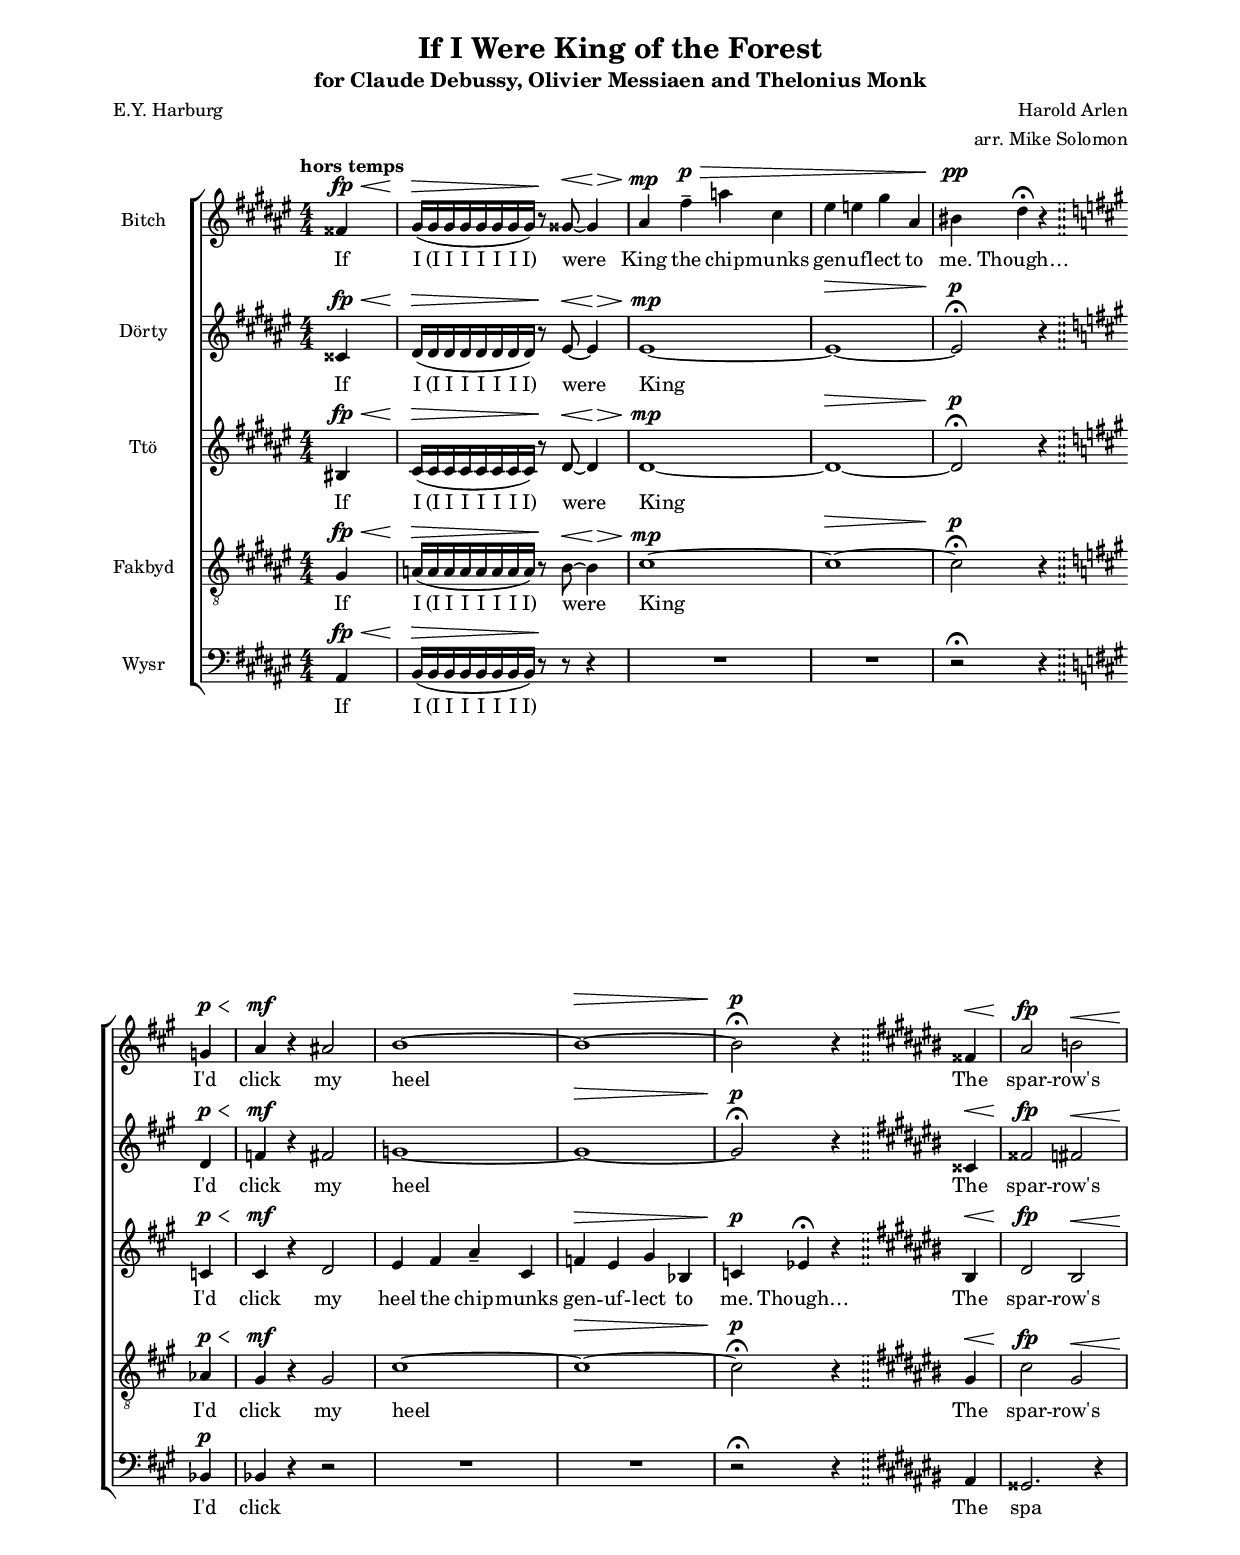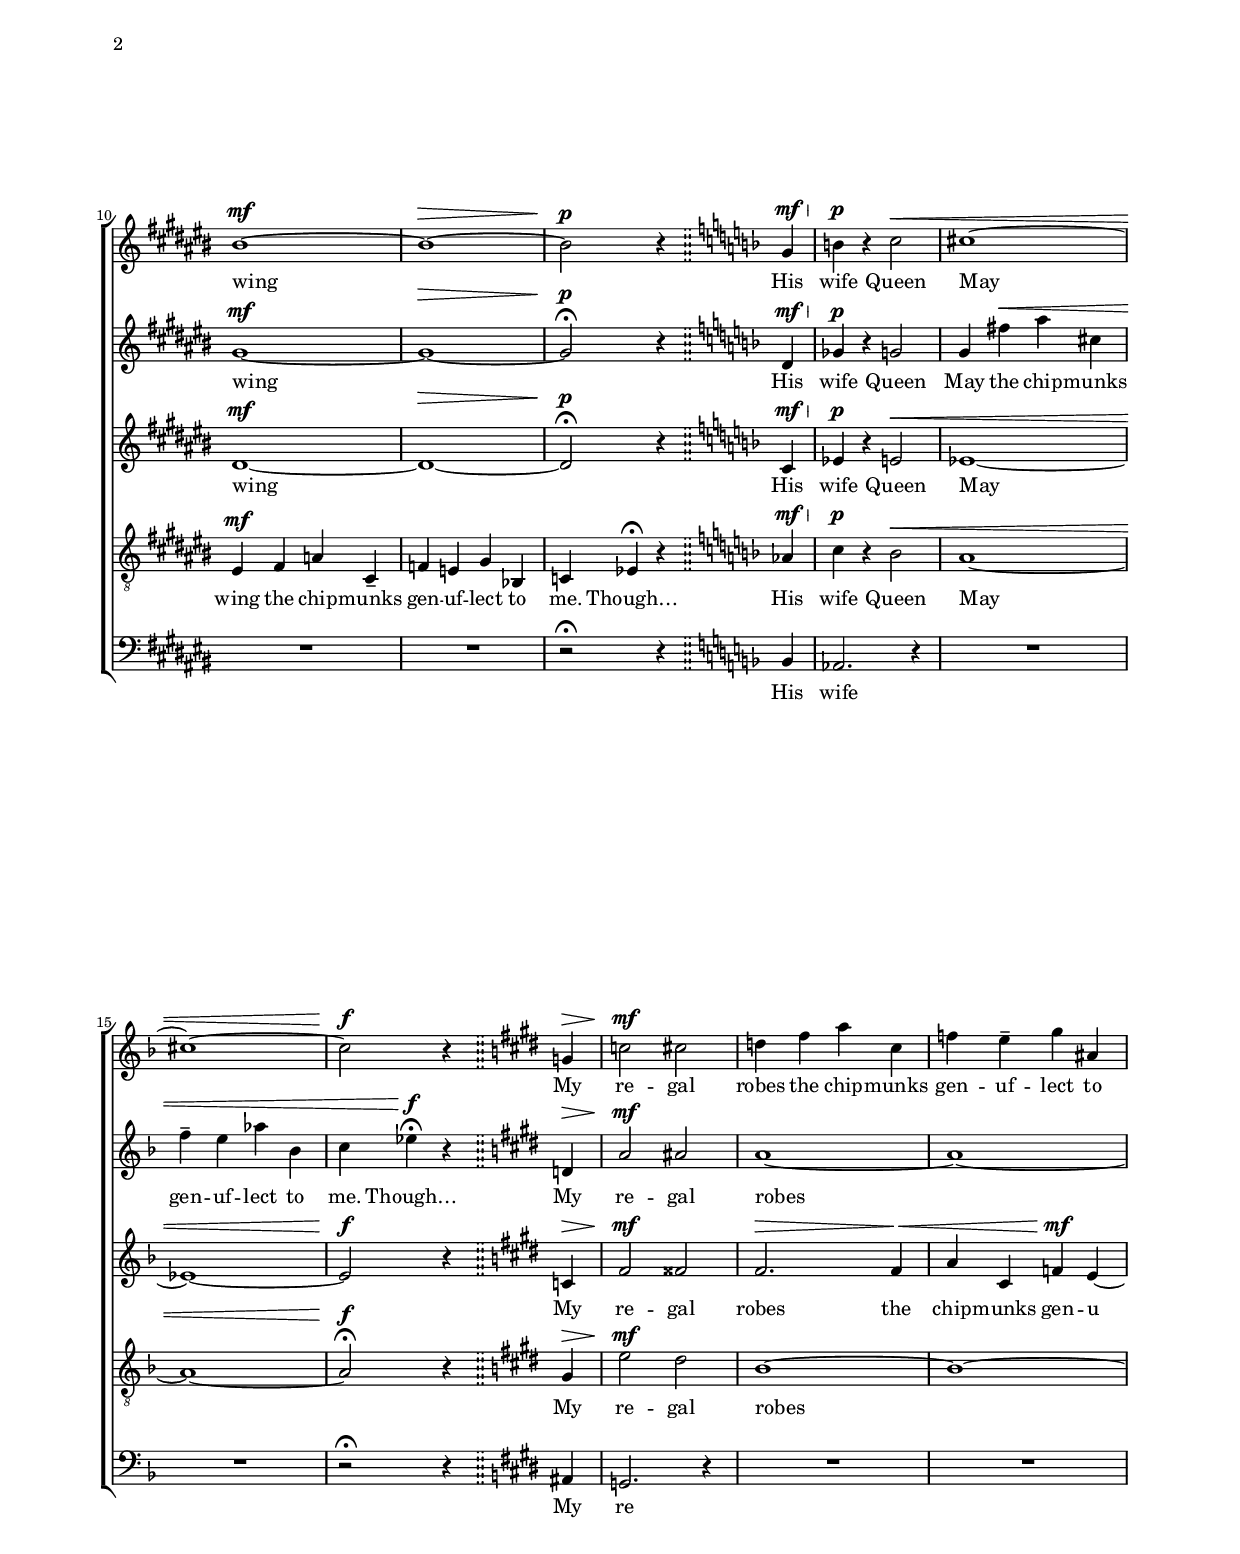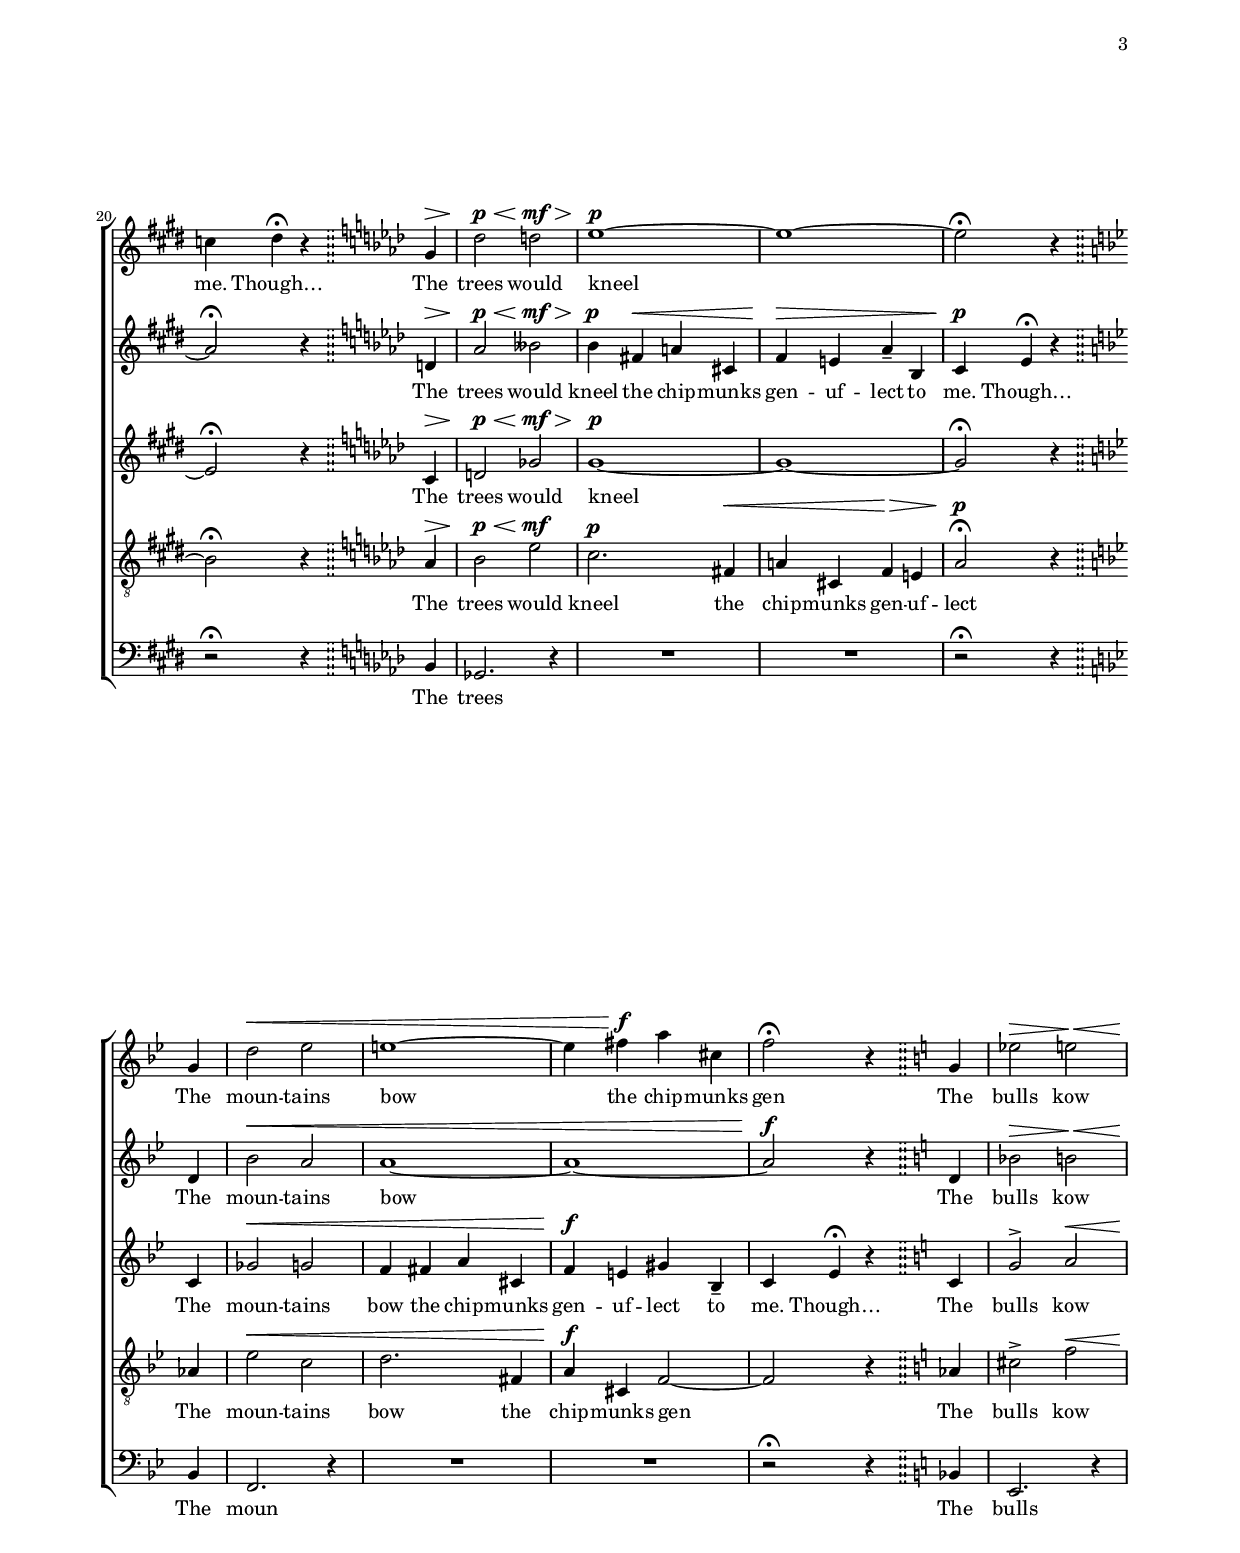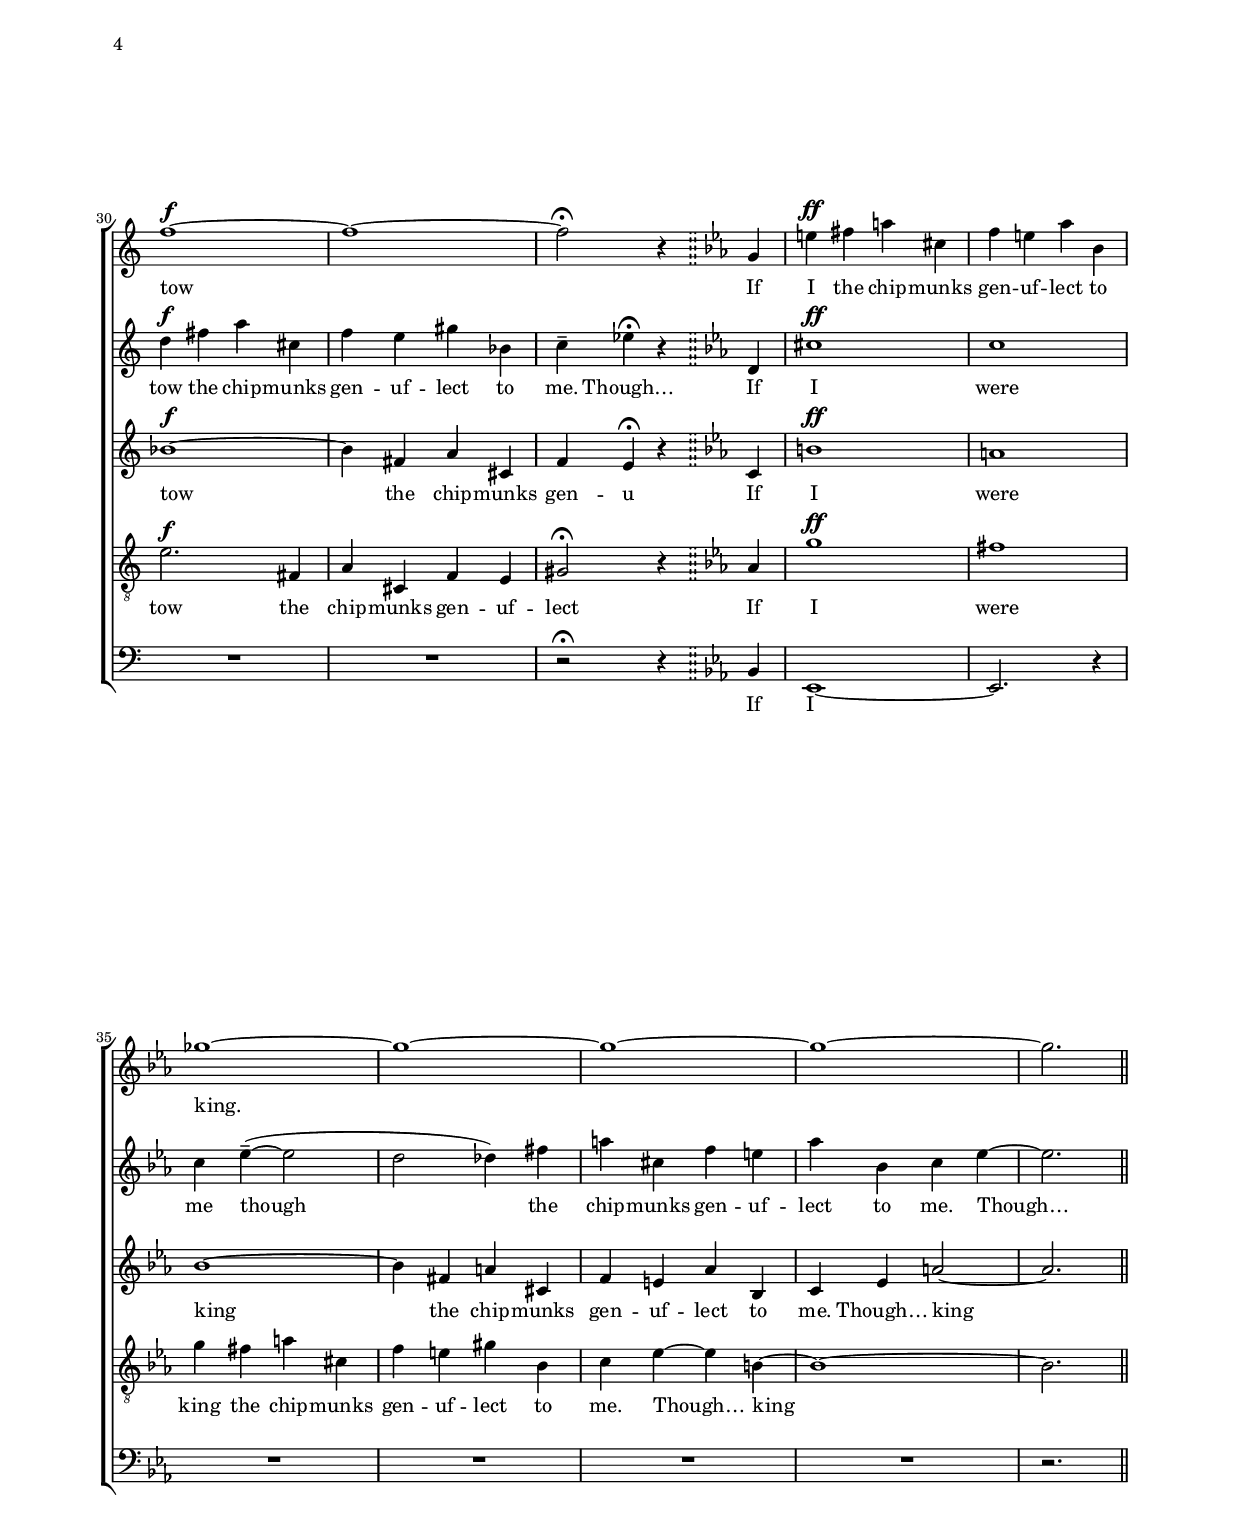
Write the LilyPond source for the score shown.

#(set-global-staff-size 15.87)

\version "2.17.0"
\include "defs-devel.ly"

#(ly:set-option 'point-and-click #f)

#(set-global-staff-size 15.87)
#(set-accidental-style 'modern-cautionary)

rall = \mark \markup \italic "rall."
accel = \mark \markup \italic "accel."
moltorall = \mark \markup \italic "molto rall."

\paper {
  footnote-separator-markup = \markup { \column { " "\override #`(span-factor . 1/5) { \draw-hline } }}
  footnote-padding = 5\mm
  top-system-spacing = #'((basic-distance . 1) (minimum-distance . 0) (padding . 1) (stretchability . 40))
  bottom-system-spacing = #'((basic-distance . 1) (minimum-distance . 0) (padding . 1) (stretchability . 50))
  ragged-right = ##f
  left-margin = 0.75\in
  right-margin = 0.75\in
  top-margin = 0.5\in
  bottom-margin = 0.6\in
  ragged-last-bottom = ##f
  %max-systems-per-page = #2
  %%%%%%%% !
  %%%%%%%% !
  %%%%%%%% !
  %%%%%%%% !
  page-count = #4
}

%indy = #(make-music 'LaissezVibrerEvent)
indy = #(make-articulation "downbow")

\header {
  title = "If I Were King of the Forest"
  subtitle = "for Claude Debussy, Olivier Messiaen and Thelonius Monk"
  composer = "Harold Arlen"
  poet = "E.Y. Harburg"
  arranger = "arr. Mike Solomon"
}

hairlenSmall = {
  \hairlen #4
}

hairlenMed = {
  \hairlen #8
}

prefatoryMatter = {
  \autoBeamOff
}

\defineBarLine "!!" #'("!!" "" "")

mblue = { }
Mred = { }
mred = { }


\defineBarLine "!!" #'("!!" "" "")
marksKOTF = {
  \partial 4
  \tempo "hors temps"
  s4
  \repeat unfold 8 { s1*3 s2. \bar "!!" s4 }
  s1*6 |
  s2. \bar "||"
}

sopranoKOTF = \relative c' {
  \key fis \major
  \Mred \hairlenMed fisis4^\fp^\< |
  \set melismaBusyProperties = #'()
  gis16^\> [ ( gis gis gis gis gis gis gis ) ] r8\! << { \unset melismaBusyProperties gisis8 ~ gisis4 |
  ais4 \Black \mblue fis'-- a \mblue cis, |
  \mblue eis e \mblue gis \mblue ais, |
  bis \mblue dis^\fermata r4
  \key a \major
   } { \hairlenSmall s8.^\< \hairlenSmall s8.^\> s4^\mp s2.^\p^\> s1 s2^\pp } >>
  g,4^\p^\< |
  a^\mf r ais2 |
  b1 ~ |
  b^\> ~ |
  b2^\p^\fermata r4 
  \key cis \major
  fisis^\< |
  ais2^\fp b2^\< |
  bis1\!^\mf ~ |
  bis1^\> ~ |
  bis2^\p r4 
  \key f \major
  g4^\mf^\> |
  b4^\p r4 c2^\< |
  cis1 ~ |
  cis ~ |
  cis2^\f r4 
  \key e \major
  g^\> |
  c2^\mf cis |
  d4 fis a cis, |
  f e-- gis ais, |
  c dis^\fermata r 
  \key aes \major
   g,^\> |
  des'2^\p^\< d^\mf^\> |
  ees1^\p ~ |
  ees1 ~ |
  ees2^\fermata r4 
  \key bes \major
   g, |
  d'2^\< ees |
  e1 ~ |
  e4 fis^\f a cis, |
  f2^\fermata r4 
  \key c \major
   g, |
  ees'2^\> e^\< |
  f1^\f ~ |
  f ~ |
  f2^\fermata r4 
  \key ees \major
   g, |
  e'^\ff fis a cis, |
  f e aes bes, |
  ges'1 ~ |
  ges ~ |
  ges ~ |
  ges ~ |
  ges2.    
}

sopranoKOTFWords = \lyricmode {
  If I (I I I I I I I) were King
  the chip -- munks gen -- uf -- lect to me. Though…
  I'd click my heel
  The spar -- row's wing
  His wife Queen May
  My re -- gal robes
  the chip -- munks gen -- uf -- lect to me. Though…
  The trees would kneel
  The moun -- tains bow
  the chip -- munks gen
  The bulls kow tow
  If I
  the chip -- munks gen -- uf -- lect to king.
}

mezzoKOTF = \relative c' {
  \key fis \major
  \Mred \hairlenMed cisis4^\fp^\< |
  \set melismaBusyProperties = #'()
  dis16^\> [ ( dis dis dis dis dis dis dis ) ] r8\! \unset melismaBusyProperties << { eis8 ~ eis4 |
  eis1 ~ |
  eis ~ |
  eis2^\fermata
  } { \hairlenSmall s8.^\< \hairlenSmall s8.^\> s1^\mp s1^\> s4^\p } >> r4
  \key a \major
  d4^\p^\< |
  f4^\mf r fis2 |
  g1 ~ |
  g^\> ~ |
  g2^\fermata^\p r4 
  \key cis \major
  cisis,4^\< |
  fisis2^\fp fis^\< |
  gis1^\mf ~ |
  gis^\> ~ |
  gis2^\p^\fermata r4 
  \key f \major
  d4^\mf^\> | ges4^\p r
  g2 |
  g4 fis'4^\< a cis, |
  f-- e4 aes bes, |
  c ees^\fermata^\f r4
  \key e \major
  d,^\> |
  a'2^\mf ais |
  a1 ~ |
  a ~ |
  a2^\fermata r4
  \key aes \major
  d,4^\> |
  aes'2^\p^\< beses^\mf^\> |
  bes4^\p fis^\< a cis, |
  f^\> e aes-- bes, |
  c^\p ees^\fermata r4 \key bes \major d4 |
  bes'2^\< a |
  a1 ~ |
  a ~ |
  a2^\f r4 \key c \major d,4 |
  bes'2^\> b^\< |
  d4^\f fis4 a cis, |
  f e gis bes, |
  c-- ees^\fermata r4 \key ees \major
  d, |
  cis'1^\ff |
  c |
  c4 ees-- ~ ( ees2 |
  d2 des4 ) fis4 |
  a cis, f e |
  aes bes, c ees ~ |
  ees2.  
}

mezzoKOTFWords = \lyricmode {
  If I (I I I I I I I) were King
  I'd click my heel
  The spar -- row's wing
  His wife Queen May
  the chip -- munks gen -- uf -- lect to me. Though…
  My re -- gal robes
  The trees would kneel
  the chip -- munks gen -- uf -- lect to me. Though…
  The moun -- tains bow
  The bulls kow tow
  the chip -- munks gen -- uf -- lect to me. Though…
  If I were me though
  the chip -- munks gen -- uf -- lect to me. Though…
}

altoKOTF = \relative c' {
  \key fis \major
  \hairlenMed bis4^\fp^\< |
  \set melismaBusyProperties = #'()
  \Mred cis16^\> [ ( cis cis cis cis cis cis cis ) ] r8\! << { \unset melismaBusyProperties dis8 ~ dis4 |
  dis1 ~ |
  dis ~ |
  dis2^\fermata } { \hairlenSmall s8.^\< \hairlenSmall s8.^\> s1^\mp s1^\> s4^\p } >> r4 
  \key a \major
  c4^\p^\< |
  cis4^\mf r d2 |
  e4 fis a-- cis, |
  f^\> e gis bes, |
  c^\p ees^\fermata r4
  \key cis \major
  bis^\< |
  dis2^\fp bis^\< |
  dis1^\mf ~ |
  dis^\> ~ |
  dis2^\p^\fermata r4 \key f \major
  c^\mf^\> |
  ees4^\p r e2^\< |
  ees1 ~ |
  ees ~ |
  ees2^\f r4 \key e \major
  c4^\> |
  fis2^\mf fisis |
  fis2.^\> fis4^\< |
  a cis, f^\mf e ~ |
  e2^\fermata r4
  \key aes \major
  c4^\> |
  d2^\p^\< ges^\mf^\> |
  g1^\p ~ |
  g ~ |
  g2^\fermata r4
  \key bes \major
  c,4 |
  ges'2^\< g |
  f4 fis a cis, |
  f^\f e gis bes,-- |
  c ees^\fermata r4
  \key c \major
  c |
  g'2^> a^\< |
  bes1^\f ~ |
  bes4 fis a cis, |
  f e^\fermata r4
  \key ees \major
  c |
  b'1^\ff |
  a |
  bes ~ |
  bes4 fis a cis, |
  f e aes bes, |
  c ees a2 ~ |
  a2.
}

altoKOTFWords = \lyricmode {
  If I (I I I I I I I) were King
  I'd click my heel
  the chip -- munks gen -- uf -- lect to me. Though…
  The spar -- row's wing
  His wife Queen May
  My re -- gal robes
  the chip -- munks gen -- u
  The trees would kneel
  The moun -- tains bow
  the chip -- munks gen -- uf -- lect to me. Though…
  The bulls kow tow
  the chip -- munks gen -- u
  If I were king
  the chip -- munks gen -- uf -- lect to me. Though…
  king
}

tenorKOTF = \relative c' {
  \clef "treble_8"
  \key fis \major
  \hairlenMed gis4^\fp^\< |
  \set melismaBusyProperties = #'()
  \Mred a16^\> [ ( a a a a a a a ) ] r8\! << { \unset melismaBusyProperties b8 ~ b4 |
  cis1 ~ |
  cis ~ |
  cis2^\fermata } { \hairlenSmall s8.^\< \hairlenSmall s8.^\> s1^\mp s1^\> s4^\p } >>  r4
  \key a \major
  aes4^\p^\< |
  gis^\mf r gis2 |
  cis1 ~ |
  cis^\> ~ |
  cis2^\p^\fermata r4 \key cis \major gis^\< |
  cis2^\fp gis^\< |
  eis4^\mf fis a cis,-- |
  f e gis bes, |
  c ees^\fermata r4 \key f \major
  aes4^\mf^\> |
  c4^\p r bes2^\< |
  a1 ~ |
  a ~ |
  a2^\f^\fermata r4 \key e \major
  gis^\> |
  e'2^\mf dis |
  b1 ~ |
  b1 ~ |
  b2^\fermata r4 \key aes \major
  aes4^\> |
  bes2^\p^\< ees^\mf |
  c2.^\p fis,4^\< |
  a cis, f^\> e |
  aes2^\p^\fermata r4
  \key bes \major
  aes4 |
  ees'2^\< c |
  d2. fis,4 |
  a^\f cis, f2 ~ |
  f2 r4 \key c \major
  aes |
  cis2^> f^\< |
  e2.^\f fis,4 |
  a cis, f e4 |
  gis2^\fermata r4 \key ees \major
  aes |
  g'1^\ff |
  fis |
  g4 fis a cis, |
  f e gis bes, |
  c ees ~ ees b4 ~ |
  b1 ~ |
  b2.
 
  
}

tenorKOTFWords = \lyricmode {
  If I (I I I I I I I) were King
  I'd click my heel
  The spar -- row's wing
  the chip -- munks gen -- uf -- lect to me. Though…
  His wife Queen May
  My re -- gal robes
  The trees would kneel
  the chip -- munks gen -- uf -- lect
  The moun -- tains bow
  the chip -- munks gen
  The bulls kow tow
  the chip -- munks gen -- uf -- lect
  If I were king
  the chip -- munks gen -- uf -- lect to me. Though…
  king
}

bassKOTF = \relative c {
  \clef "bass"
  \key fis \major
  \hairlenMed \Mred ais4^\fp^\< |
  \set melismaBusyProperties = #'()
  b16^\> [ ( b b b b b b b ) ] r8\! \unset melismaBusyProperties r8 r4 |
  R1 |
  R1 |
  r2^\fermata r4
  \key a \major
  bes4^\p |
  bes r r2 |
  R1 |
  R1 |
  r2^\fermata r4 \key cis \major
  ais |
  gisis2. r4 |
  R1 |
  R1 |
  r2^\fermata r4 \key f \major bes |
  aes2. r4 |
  R1 |
  R1 |
  r2^\fermata r4 \key e \major ais |
  g2. r4 |
  R1 |
  R1 |
  r2^\fermata r4 \key aes \major bes |
  ges2. r4 |
  R1 |
  R1 |
  r2^\fermata r4 \key bes \major bes |
  f2. r4 |
  R1 |
  R1 |
  r2^\fermata r4 \key c \major bes |
  e,2. r4 |
  R1 |
  R1 |
  r2^\fermata r4 \key ees \major bes' |
  ees,1  ~|
  ees2. r4 |
  R1*4 |
  r2.
}

bassKOTFWords = \lyricmode {
  If I (I I I I I I I)
  I'd click
  The spa
  His wife
  My re
  The trees
  The moun
  The bulls
  If I
}


\score {
  \new ChoirStaff <<
    \new Staff \with { midiInstrument = #"vibraphone" instrumentName = \bitchName } <<
      \new Voice = "soprano" { << { \numericTimeSignature
	\prefatoryMatter
        \sopranoKOTF
      } {
        \marksKOTF
      } >> }
      \new Lyrics \lyricsto "soprano" {
        \sopranoKOTFWords
      }
    >>
    \new Staff \with { midiInstrument = #"vibraphone" instrumentName = \dortyName } <<
      \new Voice = "mezzo" { \numericTimeSignature
	\prefatoryMatter
        \mezzoKOTF
      }
      \new Lyrics \lyricsto "mezzo" {
        \mezzoKOTFWords
      }
    >>
    \new Staff \with { midiInstrument = #"vibraphone" instrumentName = \ttoName } <<
      \new Voice = "alto" { \numericTimeSignature
	\prefatoryMatter
        \altoKOTF
      }
      \new Lyrics \lyricsto "alto" {
        \altoKOTFWords
      }
    >>
    \new Staff \with { midiInstrument = #"vibraphone" instrumentName = \fakbydName } <<
      \new Voice = "tenor" { \numericTimeSignature
	\prefatoryMatter
        \tenorKOTF
      }
      \new Lyrics \lyricsto "tenor" {
        \tenorKOTFWords
      }
    >>
    \new Staff \with { midiInstrument = #"vibraphone" instrumentName = \wysrName } <<
      \new Voice = "bass" { \numericTimeSignature
	\prefatoryMatter
        \bassKOTF
      }
      \new Lyrics \lyricsto "bass" {
        \bassKOTFWords
      }
    >>
  >>
  \layout {
    \context {
      \Voice
      \override HorizontalBracket.direction = #UP
      \consists "Horizontal_bracket_engraver"
      \override TextScript #'layer = #6
      \override NoteHead #'layer = #7
      \override Glissando #'breakable = ##t
      \override TupletNumber #'breakable = ##t
      \override TupletBracket #'breakable = ##t
      \remove "Forbid_line_break_engraver"
    }
    \context {
      \Staff
      %\consists "Metronome_mark_engraver"
      \override TimeSignature #'style = #'numbered
      \override StaffSymbol #'layer = #4
      \override TimeSignature #'layer = #3
      \override TimeSignature #'whiteout = ##t
    }
    \context {
      \Lyrics
      %\override LyricText #'whiteout = ##t
      \override LyricText #'layer = #6
    }
    \context {
      \Score
      %\remove "Metronome_mark_engraver"
      \override NonMusicalPaperColumn #'allow-loose-spacing = ##f
    }
  }
  \midi {}
}
%{
\pageBreak

\score {
  \new PianoStaff <<
    \new Staff  {
      \new Voice = "soprano" { << { \numericTimeSignature
        \prefatoryMatter
        \sopranoKOTF
      } \\ {         \prefatoryMatter
        \mezzoKOTF
         } \\ {         \prefatoryMatter
        \altoKOTF
         } {
        \marksKOTF
      } >> }
    }
    \new Staff  {
      \new Voice = "tenor" { << { \numericTimeSignature
        \prefatoryMatter
        \tenorKOTF
      } \\ \\ {         \prefatoryMatter
        \bassKOTF
         } {
      } >> }
    }
  >>
  \layout {
    \context {
      \Voice
      \override TextScript #'layer = #6
      \override NoteHead #'layer = #7
      \override Glissando #'breakable = ##t
      \override TupletNumber #'breakable = ##t
      \override TupletBracket #'breakable = ##t
      \remove "Forbid_line_break_engraver"
    }
    \context {
      \Staff
      %\consists "Metronome_mark_engraver"
      \override TimeSignature #'style = #'numbered
      \override StaffSymbol #'layer = #4
      \override TimeSignature #'layer = #3
      \override TimeSignature #'whiteout = ##t
    }
    \context {
      \Lyrics
      %\override LyricText #'whiteout = ##t
      \override LyricText #'layer = #6
    }
    \context {
      \Score
      %\remove "Metronome_mark_engraver"
      \override NonMusicalPaperColumn #'allow-loose-spacing = ##f
    }
  }
}
%}